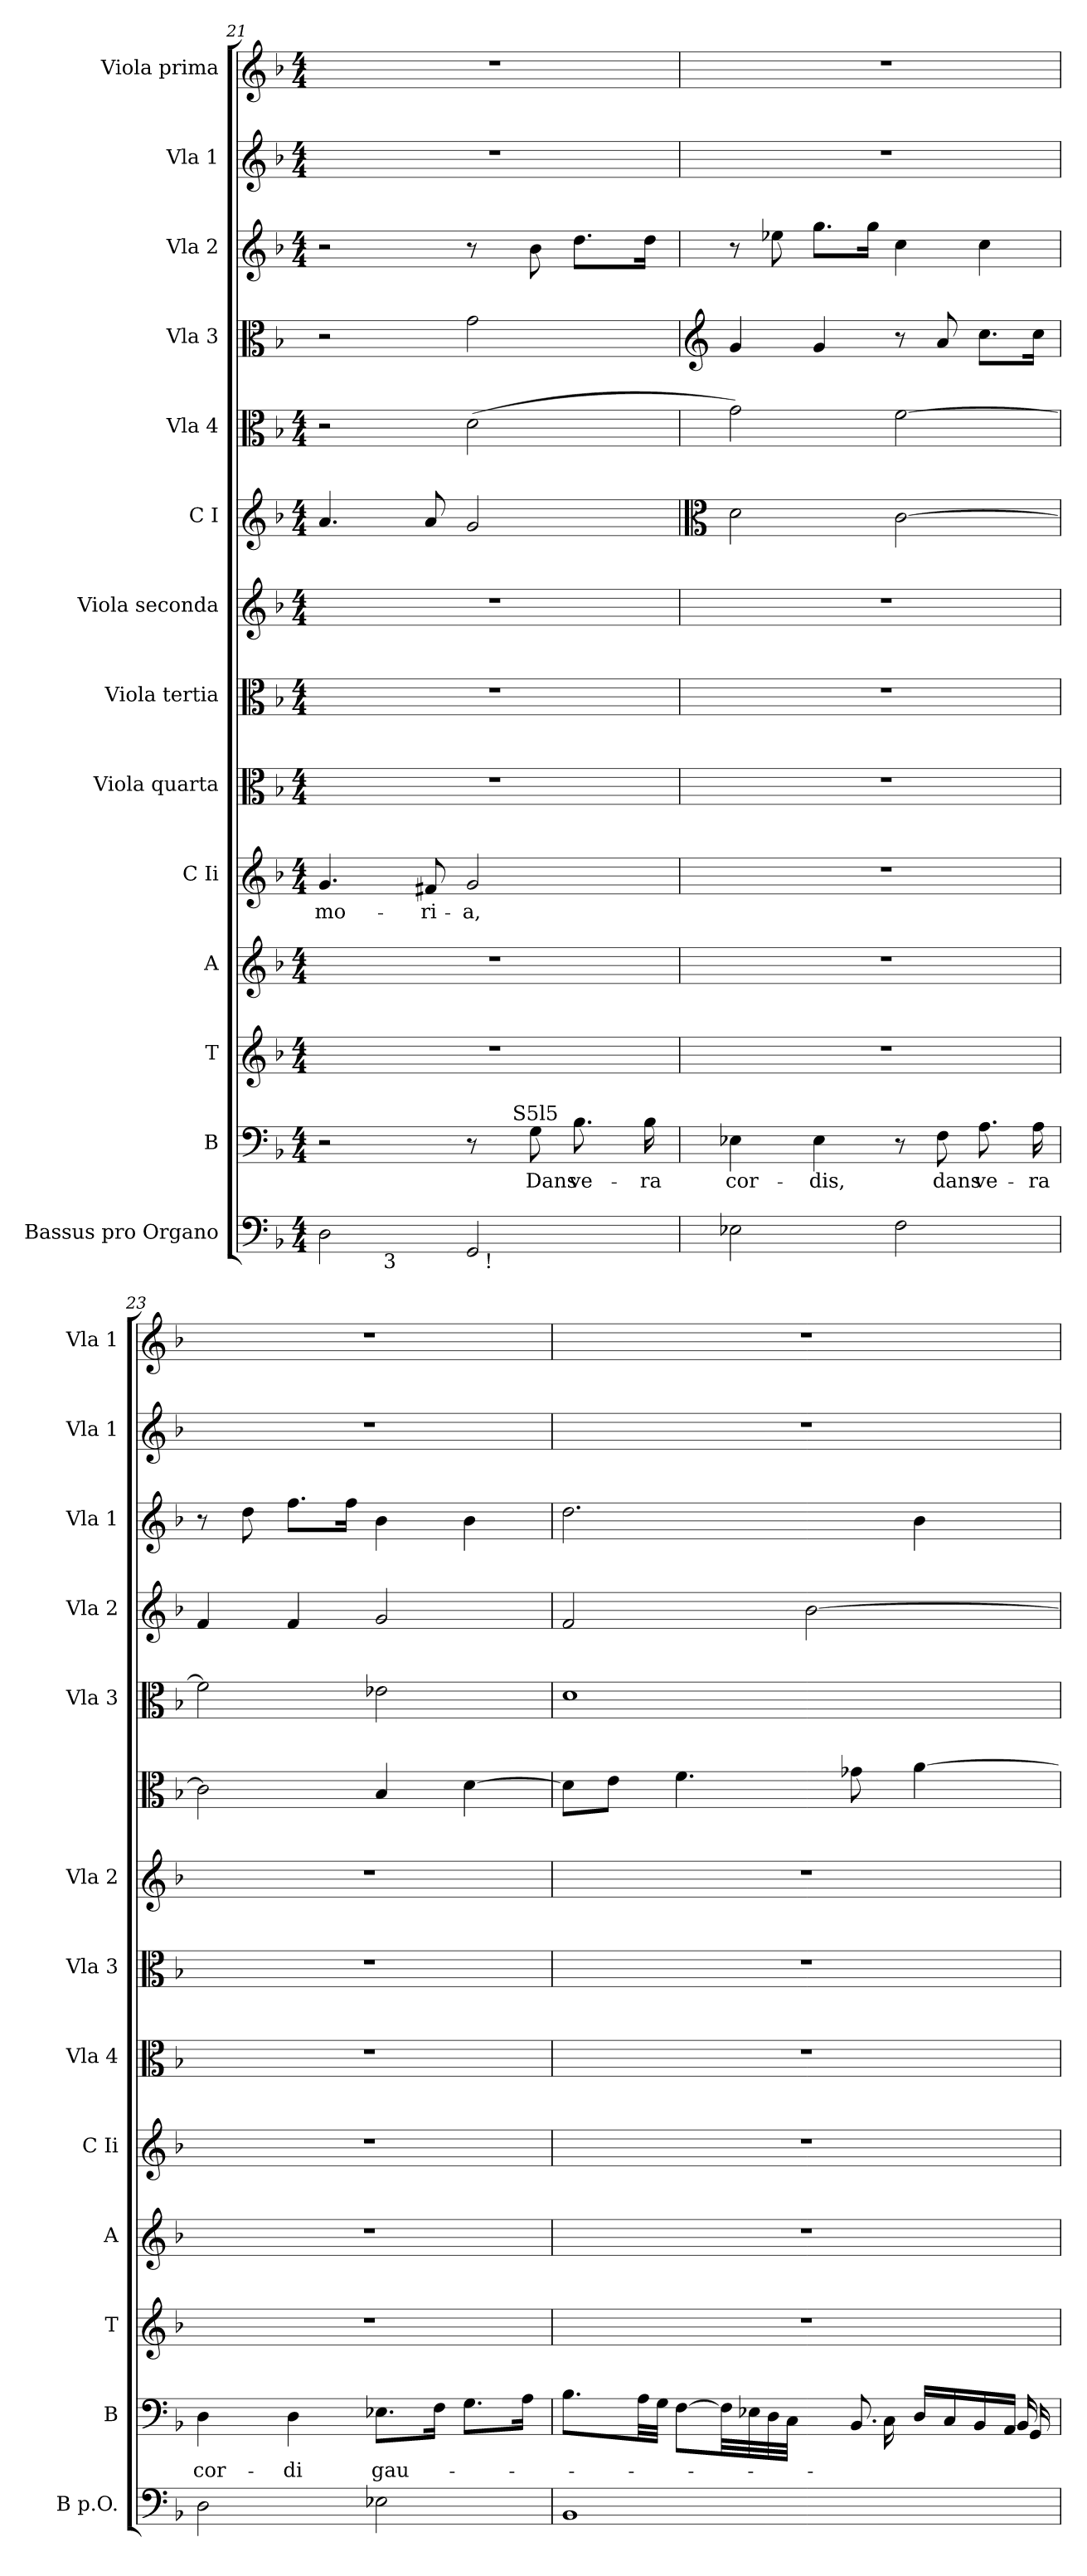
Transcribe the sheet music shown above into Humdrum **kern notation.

**kern	**kern	**text	**kern	**kern	**kern	**text	**kern	**kern	**kern	**kern	**kern	**kern	**kern	**kern	**kern
*part14	*part13	*part13	*part12	*part11	*part10	*part10	*part9	*part8	*part7	*part6	*part5	*part4	*part3	*part2	*part1
*staff14	*staff13	*staff13	*staff12	*staff11	*staff10	*staff10	*staff9	*staff8	*staff7	*staff6	*staff5	*staff4	*staff3	*staff2	*staff1
*I"Bassus pro Organo	*I"B	*	*I"T	*I"A	*I"C Ii	*	*I"Viola quarta	*I"Viola tertia	*I"Viola seconda	*I"C I	*I"Vla 4	*I"Vla 3	*I"Vla 2	*I"Vla 1	*I"Viola prima
*I'B p.O.	*I'B	*	*I'T	*I'A	*I'C Ii	*	*I'Vla 4	*I'Vla 3	*I'Vla 2	*	*I'Vla 3	*I'Vla 2	*I'Vla 1	*I'Vla 1	*I'Vla 1
*clefF4	*clefF4	*	*clefG2	*clefG2	*clefG2	*	*clefC3	*clefC3	*clefG2	*clefG2	*clefC3	*clefC3	*clefG2	*clefG2	*clefG2
*k[b-]	*k[b-]	*	*k[b-]	*k[b-]	*k[b-]	*	*k[b-]	*k[b-]	*k[b-]	*k[b-]	*k[b-]	*k[b-]	*k[b-]	*k[b-]	*k[b-]
*F:	*F:	*	*F:	*F:	*F:	*	*F:	*F:	*F:	*F:	*F:	*F:	*F:	*F:	*F:
*M4/4	*M4/4	*	*M4/4	*M4/4	*M4/4	*	*M4/4	*M4/4	*M4/4	*M4/4	*M4/4	*	*M4/4	*M4/4	*M4/4
=21	=21	=21	=21	=21	=21	=21	=21	=21	=21	=21	=21	=21	=21	=21	=21
!	!	!	!	!	!	!LO:LY:b	!	!	!	!	!	!	!	!	!
*^	*^	*	*	*	*	*	*	*	*	*	*	*	*	*	*
*	*^	*	*	*	*	*	*	*	*	*	*	*	*	*	*	*	*
2D>\	4ryy	2ryy	2r	2ryy	.	1r	1r	4.g/	mo-	1r	1r	1r	4.a/	2r	2r	2r	1r	1r
!	!LO:TX:b:t=3	!	!	!	!	!	!	!	!	!	!	!	!	!	!	!	!	!
.	2.ryy	.	.	.	.	.	.	.	.	.	.	.	.	.	.	.	.	.
!	!	!	!	!	!	!	!	!	!LO:LY:b	!	!	!	!	!	!	!	!	!
.	.	.	.	.	.	.	.	8f#X/	-ri-	.	.	.	8a/	.	.	.	.	.
!	!	!	!	!	!	!	!	!	!LO:LY:b	!	!	!	!	!	!	!	!	!
2GG/	.	32ryy	8r	16.ryy	.	.	.	2g/	-a,	.	.	.	2g/	(>2d\	2g\	8r	.	.
!	!	!LO:TX:b:t=!	!	!	!	!	!	!	!	!	!	!	!	!	!	!	!	!
.	.	4...ryy	.	.	.	.	.	.	.	.	.	.	.	.	.	.	.	.
!	!	!	!	!LO:TX:a:t=S5l5	!	!	!	!	!	!	!	!	!	!	!	!	!	!
.	.	.	.	4ryy	.	.	.	.	.	.	.	.	.	.	.	.	.	.
!	!	!	!	!	!LO:LY:b	!	!	!	!	!	!	!	!	!	!	!	!	!
.	.	.	8G>\	.	Dans	.	.	.	.	.	.	.	.	.	.	8b-\	.	.
!	!	!	!	!	!LO:LY:b	!	!	!	!	!	!	!	!	!	!	!	!	!
.	.	.	8.B->\	.	ve-	.	.	.	.	.	.	.	.	.	.	8.dd\L	.	.
.	.	.	.	8ryy	.	.	.	.	.	.	.	.	.	.	.	.	.	.
!	!	!	!	!	!LO:LY:b	!	!	!	!	!	!	!	!	!	!	!	!	!
.	.	.	16B-\	.	-ra	.	.	.	.	.	.	.	.	.	.	16dd\Jk	.	.
.	.	.	.	32ryy	.	.	.	.	.	.	.	.	.	.	.	.	.	.
*v	*v	*v	*	*	*	*	*	*	*	*	*	*	*	*	*	*	*	*
*	*v	*v	*	*	*	*	*	*	*	*	*	*	*	*	*	*
!!LO:PB:g=z
=22	=22	=22	=22	=22	=22	=22	=22	=22	=22	=22	=22	=22	=22	=22	=22
*	*	*	*	*	*	*	*	*	*	*clefC3	*	*clefG2	*	*	*
*^	*^	*	*	*	*	*	*	*	*	*	*	*	*	*	*
*	*^	*	*	*	*	*	*	*	*	*	*	*	*	*	*	*	*
!	!	!	!	!	!LO:LY:b	!	!	!	!	!	!	!	!	!	!	!	!	!
*v	*v	*v	*	*	*	*	*	*	*	*	*	*	*	*	*	*	*	*
*	*v	*v	*	*	*	*	*	*	*	*	*	*	*	*	*	*
2E-X\	4E-X\	cor-	1r	1r	1r	.	1r	1r	1r	2d\	2g\)	4g/	8r	1r	1r
.	.	.	.	.	.	.	.	.	.	.	.	.	8ee-X\	.	.
!	!	!LO:LY:b	!	!	!	!	!	!	!	!	!	!	!	!	!
.	4E-\	-dis,	.	.	.	.	.	.	.	.	.	4g/	8.gg\L	.	.
.	.	.	.	.	.	.	.	.	.	.	.	.	16gg\Jk	.	.
2F\	8r	.	.	.	.	.	.	.	.	[>2c\	[>2f\	8r	4cc\	.	.
!	!	!LO:LY:b	!	!	!	!	!	!	!	!	!	!	!	!	!
.	8F\	dans	.	.	.	.	.	.	.	.	.	8a/	.	.	.
!	!	!LO:LY:b	!	!	!	!	!	!	!	!	!	!	!	!	!
.	8.A\	ve-	.	.	.	.	.	.	.	.	.	8.cc\L	4cc\	.	.
!	!	!LO:LY:b	!	!	!	!	!	!	!	!	!	!	!	!	!
.	16A\	-ra	.	.	.	.	.	.	.	.	.	16cc\Jk	.	.	.
=23	=23	=23	=23	=23	=23	=23	=23	=23	=23	=23	=23	=23	=23	=23	=23
!	!	!LO:LY:b	!	!	!	!	!	!	!	!	!	!	!	!	!
2D\	4D\	cor-	1r	1r	1r	.	1r	1r	1r	2c\]	2f\]	4f/	8r	1r	1r
.	.	.	.	.	.	.	.	.	.	.	.	.	8dd\	.	.
!	!	!LO:LY:b	!	!	!	!	!	!	!	!	!	!	!	!	!
.	4D\	-di	.	.	.	.	.	.	.	.	.	4f/	8.ff\L	.	.
.	.	.	.	.	.	.	.	.	.	.	.	.	16ff\Jk	.	.
!	!	!LO:LY:b	!	!	!	!	!	!	!	!	!	!	!	!	!
2E-X\	8.E-X\L	gau-	.	.	.	.	.	.	.	4B-/	2e-X\	2g/	4b-\	.	.
.	16F\Jk	.	.	.	.	.	.	.	.	.	.	.	.	.	.
.	8.G\L	.	.	.	.	.	.	.	.	[>4d\	.	.	4b-\	.	.
.	16A\Jk	.	.	.	.	.	.	.	.	.	.	.	.	.	.
=24	=24	=24	=24	=24	=24	=24	=24	=24	=24	=24	=24	=24	=24	=24	=24
*	*^	*	*	*	*	*	*	*	*	*	*	*	*	*	*
*	*	*^	*	*	*	*	*	*	*	*	*	*	*	*	*	*
*	*	*	*^	*	*	*	*	*	*	*	*	*	*	*	*	*	*
1BB-	8.B-\L	8.ryy	2...ryy	2...ryy	.	1r	1r	1r	.	1r	1r	1r	8d\L]	1d	2f/	2.dd\	1r	1r
.	.	.	.	.	.	.	.	.	.	.	.	.	8e\J	.	.	.	.	.
.	32A\LL	32ryy@	.	.	.	.	.	.	.	.	.	.	.	.	.	.	.	.
.	32G\JJJ	32ryy@	.	.	.	.	.	.	.	.	.	.	.	.	.	.	.	.
.	[>8F\L	8ryy@	.	.	.	.	.	.	.	.	.	.	4.f\	.	.	.	.	.
.	32F\LL]	32ryy@	.	.	.	.	.	.	.	.	.	.	.	.	.	.	.	.
.	32E-X\	32ryy@	.	.	.	.	.	.	.	.	.	.	.	.	.	.	.	.
.	32D\	32ryy@	.	.	.	.	.	.	.	.	.	.	.	.	.	.	.	.
.	32C\JJJ	32ryy@	.	.	.	.	.	.	.	.	.	.	.	.	.	.	.	.
.	8ryy	8ryy@	.	.	.	.	.	.	.	.	.	.	.	.	[>2b-\	.	.	.
.	8.BB-/	16ryy@	.	.	.	.	.	.	.	.	.	.	8g-X\	.	.	.	.	.
.	.	16C\	.	.	.	.	.	.	.	.	.	.	.	.	.	.	.	.
.	.	16D/LL	.	.	.	.	.	.	.	.	.	.	[>4a\	.	.	4b-\	.	.
.	8.ryy	16C/	.	.	.	.	.	.	.	.	.	.	.	.	.	.	.	.
.	.	16BB->/	.	.	.	.	.	.	.	.	.	.	.	.	.	.	.	.
.	.	16AA/JJ	16BB-/	16GG/	.	.	.	.	.	.	.	.	.	.	.	.	.	.
*	*v	*v	*v	*v	*	*	*	*	*	*	*	*	*	*	*	*	*	*
=	=	=	=	=	=	=	=	=	=	=	=	=	=	=	=
*-	*-	*-	*-	*-	*-	*-	*-	*-	*-	*-	*-	*-	*-	*-	*-
